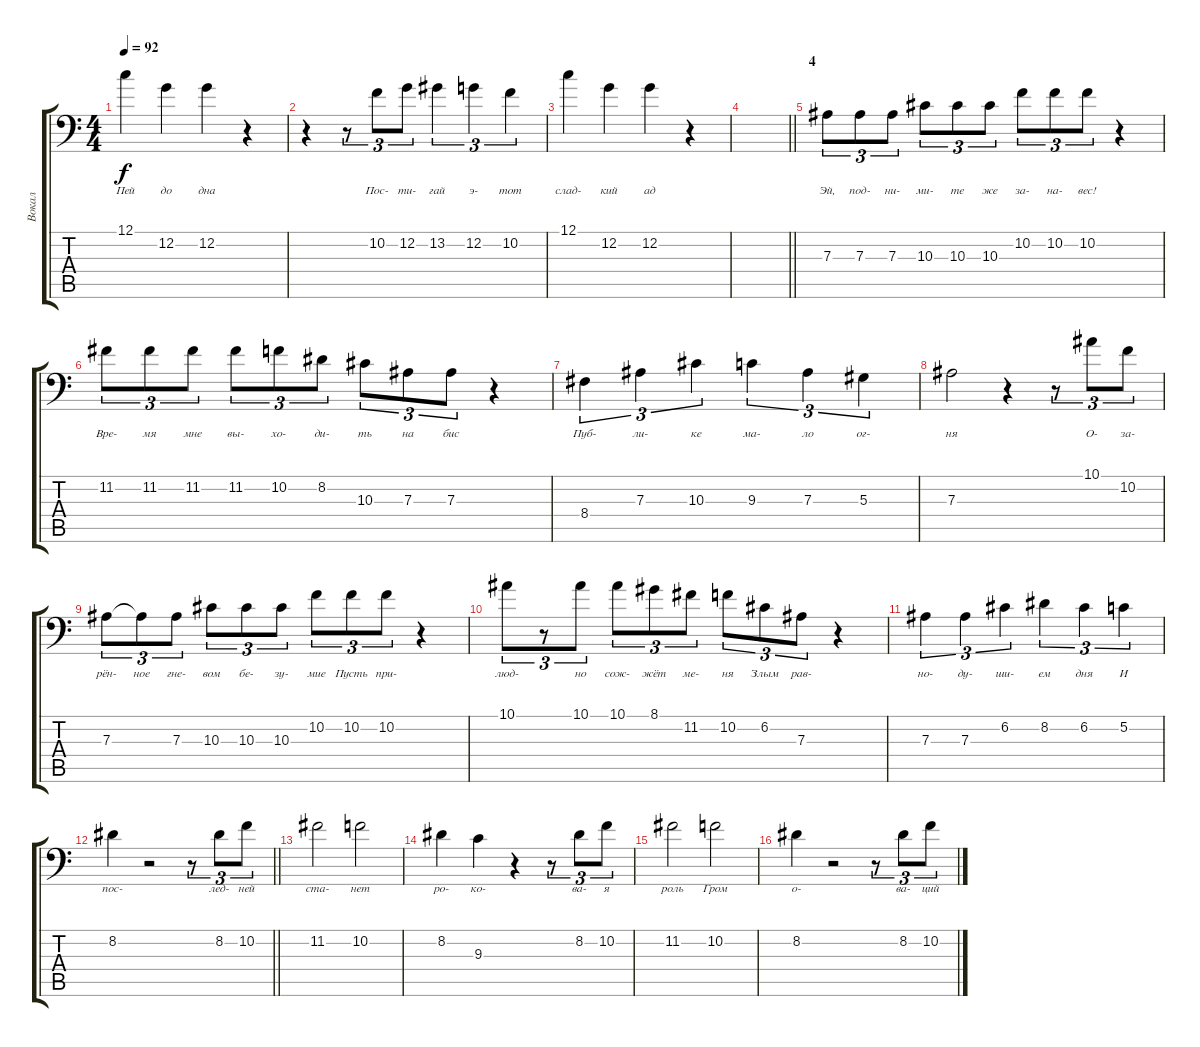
\track ("Вокал" "Вокал") {instrument lead6voice}
\staff {score tabs}
\tuning (C4 G3 Eb3 Bb2 F2 Bb1) {hide}
\ts (4 4)
\tempo 92
\clef f4
\ks c
12.1.4{lyrics (0 "Пей") lyrics (1 "") lyrics (2 "") lyrics (3 "") lyrics (4 "") dy f} 12.2.4{lyrics (0 "до") lyrics (1 "") lyrics (2 "") lyrics (3 "") lyrics (4 "")} 12.2.4{lyrics (0 "дна") lyrics (1 "") lyrics (2 "") lyrics (3 "") lyrics (4 "")} r.4 |
r.4 r.8{tu (3 2)} 10.2.8{tu (3 2) lyrics (0 "Пос-") lyrics (1 "") lyrics (2 "") lyrics (3 "") lyrics (4 "")} 12.2.8{tu (3 2) lyrics (0 "ти-") lyrics (1 "") lyrics (2 "") lyrics (3 "") lyrics (4 "")} 13.2.4{tu (3 2) lyrics (0 "гай") lyrics (1 "") lyrics (2 "") lyrics (3 "") lyrics (4 "")} 12.2.4{tu (3 2) lyrics (0 "э-") lyrics (1 "") lyrics (2 "") lyrics (3 "") lyrics (4 "")} 10.2.4{tu (3 2) lyrics (0 "тот") lyrics (1 "") lyrics (2 "") lyrics (3 "") lyrics (4 "")} |
12.1.4{lyrics (0 "слад-") lyrics (1 "") lyrics (2 "") lyrics (3 "") lyrics (4 "")} 12.2.4{lyrics (0 "кий") lyrics (1 "") lyrics (2 "") lyrics (3 "") lyrics (4 "")} 12.2.4{lyrics (0 "ад") lyrics (1 "") lyrics (2 "") lyrics (3 "") lyrics (4 "")} r.4 |
\barLineRight lightlight
|
\section ("" "4")
7.3.8{tu (3 2) lyrics (0 "Эй,") lyrics (1 "") lyrics (2 "") lyrics (3 "") lyrics (4 "")} 7.3.8{tu (3 2) lyrics (0 "под-") lyrics (1 "") lyrics (2 "") lyrics (3 "") lyrics (4 "")} 7.3.8{tu (3 2) lyrics (0 "ни-") lyrics (1 "") lyrics (2 "") lyrics (3 "") lyrics (4 "")} 10.3.8{tu (3 2) lyrics (0 "ми-") lyrics (1 "") lyrics (2 "") lyrics (3 "") lyrics (4 "")} 10.3.8{tu (3 2) lyrics (0 "те") lyrics (1 "") lyrics (2 "") lyrics (3 "") lyrics (4 "")} 10.3.8{tu (3 2) lyrics (0 "же") lyrics (1 "") lyrics (2 "") lyrics (3 "") lyrics (4 "")} 10.2.8{tu (3 2) lyrics (0 "за-") lyrics (1 "") lyrics (2 "") lyrics (3 "") lyrics (4 "")} 10.2.8{tu (3 2) lyrics (0 "на-") lyrics (1 "") lyrics (2 "") lyrics (3 "") lyrics (4 "")} 10.2.8{tu (3 2) lyrics (0 "вес!") lyrics (1 "") lyrics (2 "") lyrics (3 "") lyrics (4 "")} r.4 |
11.2.8{tu (3 2) lyrics (0 "Вре-") lyrics (1 "") lyrics (2 "") lyrics (3 "") lyrics (4 "")} 11.2.8{tu (3 2) lyrics (0 "мя") lyrics (1 "") lyrics (2 "") lyrics (3 "") lyrics (4 "")} 11.2.8{tu (3 2) lyrics (0 "мне") lyrics (1 "") lyrics (2 "") lyrics (3 "") lyrics (4 "")} 11.2.8{tu (3 2) lyrics (0 "вы-") lyrics (1 "") lyrics (2 "") lyrics (3 "") lyrics (4 "")} 10.2.8{tu (3 2) lyrics (0 "хо-") lyrics (1 "") lyrics (2 "") lyrics (3 "") lyrics (4 "")} 8.2.8{tu (3 2) lyrics (0 "ди-") lyrics (1 "") lyrics (2 "") lyrics (3 "") lyrics (4 "")} 10.3.8{tu (3 2) lyrics (0 "ть") lyrics (1 "") lyrics (2 "") lyrics (3 "") lyrics (4 "")} 7.3.8{tu (3 2) lyrics (0 "на") lyrics (1 "") lyrics (2 "") lyrics (3 "") lyrics (4 "")} 7.3.8{tu (3 2) lyrics (0 "бис") lyrics (1 "") lyrics (2 "") lyrics (3 "") lyrics (4 "")} r.4 |
8.4.4{tu (3 2) lyrics (0 "Пуб-") lyrics (1 "") lyrics (2 "") lyrics (3 "") lyrics (4 "")} 7.3.4{tu (3 2) lyrics (0 "ли-") lyrics (1 "") lyrics (2 "") lyrics (3 "") lyrics (4 "")} 10.3.4{tu (3 2) lyrics (0 "ке") lyrics (1 "") lyrics (2 "") lyrics (3 "") lyrics (4 "")} 9.3.4{tu (3 2) lyrics (0 "ма-") lyrics (1 "") lyrics (2 "") lyrics (3 "") lyrics (4 "")} 7.3.4{tu (3 2) lyrics (0 "ло") lyrics (1 "") lyrics (2 "") lyrics (3 "") lyrics (4 "")} 5.3.4{tu (3 2) lyrics (0 "ог-") lyrics (1 "") lyrics (2 "") lyrics (3 "") lyrics (4 "")} |
7.3.2{lyrics (0 "ня") lyrics (1 "") lyrics (2 "") lyrics (3 "") lyrics (4 "")} r.4 r.8{tu (3 2)} 10.1.8{tu (3 2) lyrics (0 "О-") lyrics (1 "") lyrics (2 "") lyrics (3 "") lyrics (4 "")} 10.2.8{tu (3 2) lyrics (0 "за-") lyrics (1 "") lyrics (2 "") lyrics (3 "") lyrics (4 "")} |
7.3.8{tu (3 2) lyrics (0 "рён-") lyrics (1 "") lyrics (2 "") lyrics (3 "") lyrics (4 "")} 7.3{t}.8{tu (3 2) lyrics (0 "ное") lyrics (1 "") lyrics (2 "") lyrics (3 "") lyrics (4 "")} 7.3.8{tu (3 2) lyrics (0 "гне-") lyrics (1 "") lyrics (2 "") lyrics (3 "") lyrics (4 "")} 10.3.8{tu (3 2) lyrics (0 "вом") lyrics (1 "") lyrics (2 "") lyrics (3 "") lyrics (4 "")} 10.3.8{tu (3 2) lyrics (0 "бе-") lyrics (1 "") lyrics (2 "") lyrics (3 "") lyrics (4 "")} 10.3.8{tu (3 2) lyrics (0 "зу-") lyrics (1 "") lyrics (2 "") lyrics (3 "") lyrics (4 "")} 10.2.8{tu (3 2) lyrics (0 "мие") lyrics (1 "") lyrics (2 "") lyrics (3 "") lyrics (4 "")} 10.2.8{tu (3 2) lyrics (0 "Пусть") lyrics (1 "") lyrics (2 "") lyrics (3 "") lyrics (4 "")} 10.2.8{tu (3 2) lyrics (0 "при-") lyrics (1 "") lyrics (2 "") lyrics (3 "") lyrics (4 "")} r.4 |
10.1.8{tu (3 2) lyrics (0 "люд-") lyrics (1 "") lyrics (2 "") lyrics (3 "") lyrics (4 "")} r.8{tu (3 2)} 10.1.8{tu (3 2) lyrics (0 "но") lyrics (1 "") lyrics (2 "") lyrics (3 "") lyrics (4 "")} 10.1.8{tu (3 2) lyrics (0 "сож-") lyrics (1 "") lyrics (2 "") lyrics (3 "") lyrics (4 "")} 8.1.8{tu (3 2) lyrics (0 "жёт") lyrics (1 "") lyrics (2 "") lyrics (3 "") lyrics (4 "")} 11.2.8{tu (3 2) lyrics (0 "ме-") lyrics (1 "") lyrics (2 "") lyrics (3 "") lyrics (4 "")} 10.2.8{tu (3 2) lyrics (0 "ня") lyrics (1 "") lyrics (2 "") lyrics (3 "") lyrics (4 "")} 6.2.8{tu (3 2) lyrics (0 "Злым") lyrics (1 "") lyrics (2 "") lyrics (3 "") lyrics (4 "")} 7.3.8{tu (3 2) lyrics (0 "рав-") lyrics (1 "") lyrics (2 "") lyrics (3 "") lyrics (4 "")} r.4 |
7.3.4{tu (3 2) lyrics (0 "но-") lyrics (1 "") lyrics (2 "") lyrics (3 "") lyrics (4 "")} 7.3.4{tu (3 2) lyrics (0 "ду-") lyrics (1 "") lyrics (2 "") lyrics (3 "") lyrics (4 "")} 6.2.4{tu (3 2) lyrics (0 "ши-") lyrics (1 "") lyrics (2 "") lyrics (3 "") lyrics (4 "")} 8.2.4{tu (3 2) lyrics (0 "ем") lyrics (1 "") lyrics (2 "") lyrics (3 "") lyrics (4 "")} 6.2.4{tu (3 2) lyrics (0 "дня") lyrics (1 "") lyrics (2 "") lyrics (3 "") lyrics (4 "")} 5.2.4{tu (3 2) lyrics (0 "И") lyrics (1 "") lyrics (2 "") lyrics (3 "") lyrics (4 "")} |
\barLineRight lightlight
8.2.4{lyrics (0 "пос-") lyrics (1 "") lyrics (2 "") lyrics (3 "") lyrics (4 "")} r.2 r.8{tu (3 2)} 8.2.8{tu (3 2) lyrics (0 "лед-") lyrics (1 "") lyrics (2 "") lyrics (3 "") lyrics (4 "")} 10.2.8{tu (3 2) lyrics (0 "ней") lyrics (1 "") lyrics (2 "") lyrics (3 "") lyrics (4 "")} |
11.2.2{lyrics (0 "ста-") lyrics (1 "") lyrics (2 "") lyrics (3 "") lyrics (4 "")} 10.2.2{lyrics (0 "нет") lyrics (1 "") lyrics (2 "") lyrics (3 "") lyrics (4 "")} |
8.2.4{lyrics (0 "ро-") lyrics (1 "") lyrics (2 "") lyrics (3 "") lyrics (4 "")} 9.3.4{lyrics (0 "ко-") lyrics (1 "") lyrics (2 "") lyrics (3 "") lyrics (4 "")} r.4 r.8{tu (3 2)} 8.2.8{tu (3 2) lyrics (0 "ва-") lyrics (1 "") lyrics (2 "") lyrics (3 "") lyrics (4 "")} 10.2.8{tu (3 2) lyrics (0 "я") lyrics (1 "") lyrics (2 "") lyrics (3 "") lyrics (4 "")} |
11.2.2{lyrics (0 "роль") lyrics (1 "") lyrics (2 "") lyrics (3 "") lyrics (4 "")} 10.2.2{lyrics (0 "Гром") lyrics (1 "") lyrics (2 "") lyrics (3 "") lyrics (4 "")} |
8.2.4{lyrics (0 "о-") lyrics (1 "") lyrics (2 "") lyrics (3 "") lyrics (4 "")} r.2 r.8{tu (3 2)} 8.2.8{tu (3 2) lyrics (0 "ва-") lyrics (1 "") lyrics (2 "") lyrics (3 "") lyrics (4 "")} 10.2.8{tu (3 2) lyrics (0 "ций") lyrics (1 "") lyrics (2 "") lyrics (3 "") lyrics (4 "")}
